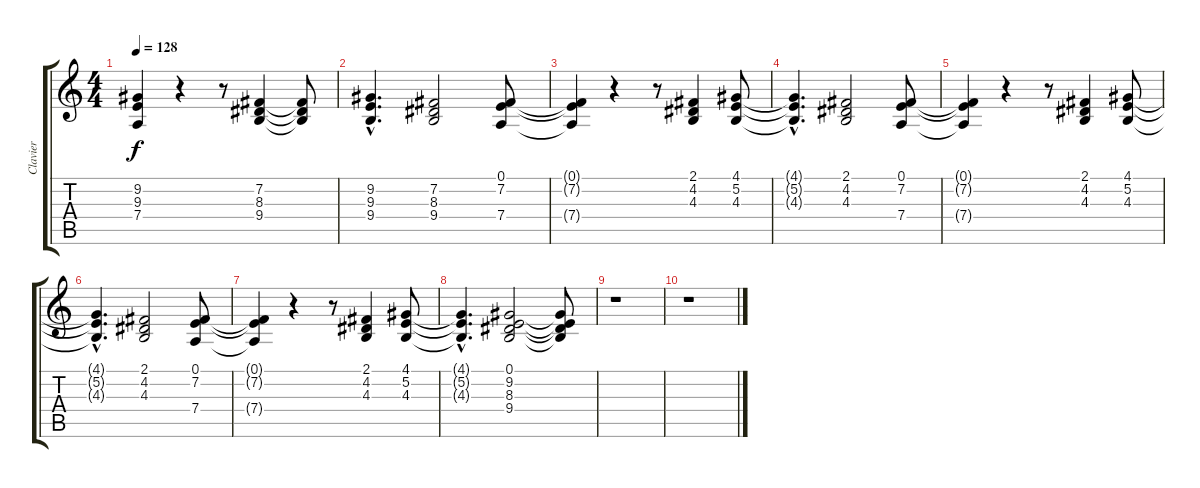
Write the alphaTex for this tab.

\track ("Clavier" "Clavier") {instrument electricpiano2}
\staff {score tabs}
\tuning (E4 B3 G3 D3 A2 E2) {hide}
\ts (4 4)
\tempo 128
\clef g2
\ks c
(9.2{t} 9.3{t} 7.4{t}).4{dy f} r.4 r.8 (7.2 8.3 9.4).4 (7.2{t} 8.3{t} 9.4{t}).8 |
(9.2{hac} 9.3{hac} 9.4{hac}).4{d} (7.2 8.3 9.4).2 (0.1 7.2 7.4).8 |
(0.1{t} 7.2{t} 7.4{t}).4 r.4 r.8 (2.1 4.2 4.3).4 (4.1 5.2 4.3).8 |
(4.1{hac t} 5.2{hac t} 4.3{hac t}).4{d} (2.1 4.2 4.3).2 (0.1 7.2 7.4).8 |
(0.1{t} 7.2{t} 7.4{t}).4 r.4 r.8 (2.1 4.2 4.3).4 (4.1 5.2 4.3).8 |
(4.1{hac t} 5.2{hac t} 4.3{hac t}).4{d} (2.1 4.2 4.3).2 (0.1 7.2 7.4).8 |
(0.1{t} 7.2{t} 7.4{t}).4 r.4 r.8 (2.1 4.2 4.3).4 (4.1 5.2 4.3).8 |
(4.1{hac t} 5.2{hac t} 4.3{hac t}).4{d} (0.1 9.2 8.3 9.4).2 (0.1{t} 9.2{t} 8.3{t} 9.4{t}).8 |
r.1 |
r.1
